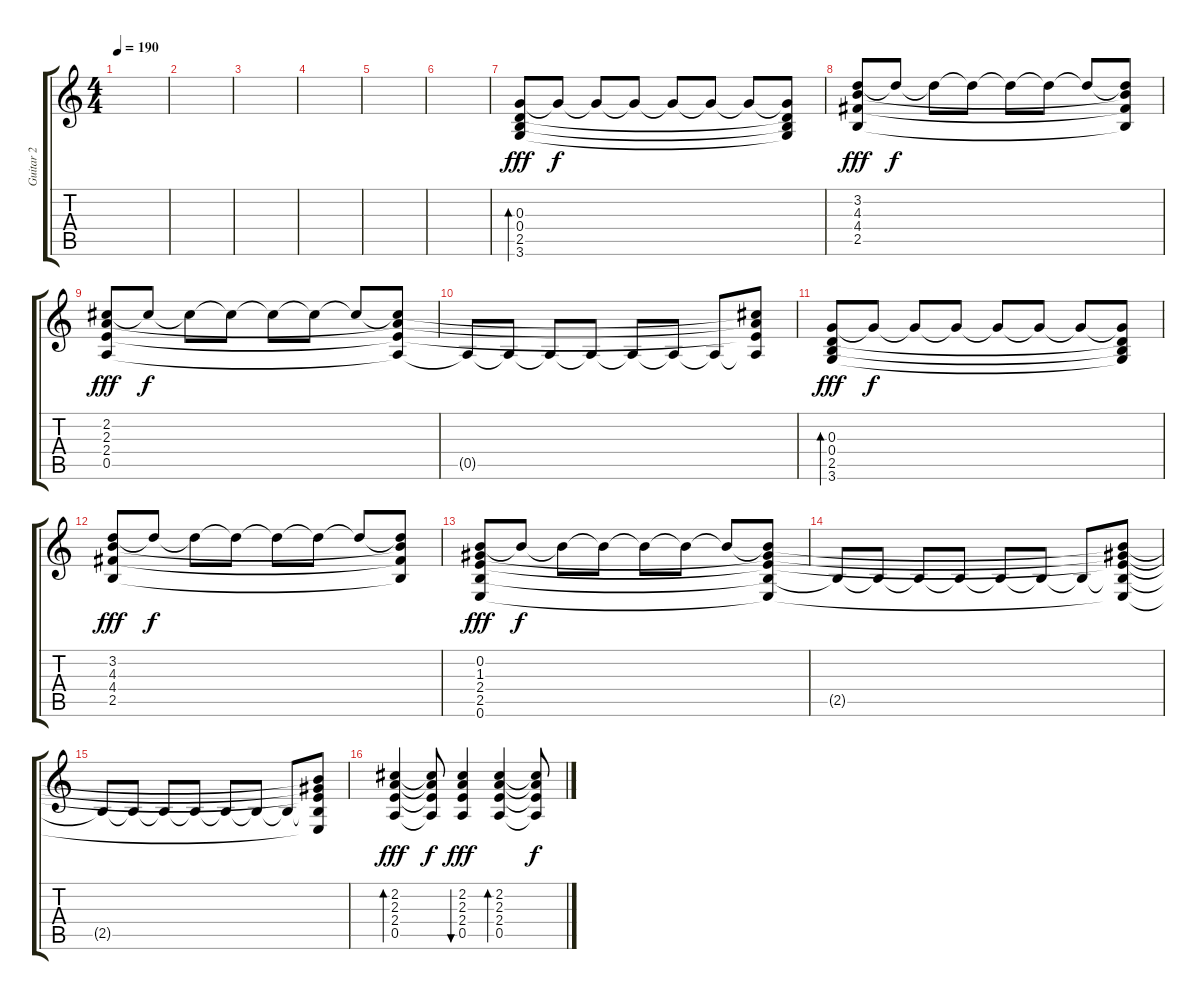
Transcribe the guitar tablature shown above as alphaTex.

\track ("Guitar 2" "Guitar 2") {instrument acousticguitarsteel}
\staff {score tabs}
\tuning (E4 B3 G3 D3 A2 E2) {hide}
\ts (4 4)
\tempo 190
\clef g2
\ks c
|
|
|
|
|
|
(0.3 0.4 2.5 3.6).8{bd 120 dy fff} 0.3{t}.8{dy f} 0.3{t}.8 0.3{t}.8 0.3{t}.8 0.3{t}.8 0.3{t}.8 (0.3{t} 0.4{t} 2.5{t} 3.6{t}).8 |
(3.2 4.3 4.4 2.5).8{dy fff} 3.2{t}.8{dy f} 3.2{t}.8 3.2{t}.8 3.2{t}.8 3.2{t}.8 3.2{t}.8 (3.2{t} 4.3{t} 4.4{t} 2.5{t}).8 |
(2.2 2.3 2.4 0.5).8{dy fff} 2.2{t}.8{dy f} 2.2{t}.8 2.2{t}.8 2.2{t}.8 2.2{t}.8 2.2{t}.8 (2.2{t} 2.3{t} 2.4{t} 0.5{t}).8 |
0.5{t}.8 0.5{t}.8 0.5{t}.8 0.5{t}.8 0.5{t}.8 0.5{t}.8 0.5{t}.8 (2.2{t} 2.3{t} 2.4{t} 0.5{t}).8 |
(0.3 0.4 2.5 3.6).8{bd 120 dy fff} 0.3{t}.8{dy f} 0.3{t}.8 0.3{t}.8 0.3{t}.8 0.3{t}.8 0.3{t}.8 (0.3{t} 0.4{t} 2.5{t} 3.6{t}).8 |
(3.2 4.3 4.4 2.5).8{dy fff} 3.2{t}.8{dy f} 3.2{t}.8 3.2{t}.8 3.2{t}.8 3.2{t}.8 3.2{t}.8 (3.2{t} 4.3{t} 4.4{t} 2.5{t}).8 |
(0.2 1.3 2.4 2.5 0.6).8{dy fff} 0.2{t}.8{dy f} 0.2{t}.8 0.2{t}.8 0.2{t}.8 0.2{t}.8 0.2{t}.8 (0.2{t} 1.3{t} 2.4{t} 2.5{t} 0.6{t}).8 |
2.5{t}.8 2.5{t}.8 2.5{t}.8 2.5{t}.8 2.5{t}.8 2.5{t}.8 2.5{t}.8 (0.2{t} 1.3{t} 2.4{t} 2.5{t} 0.6{t}).8 |
2.5{t}.8 2.5{t}.8 2.5{t}.8 2.5{t}.8 2.5{t}.8 2.5{t}.8 2.5{t}.8 (0.2{t} 1.3{t} 2.4{t} 2.5{t} 0.6{t}).8 |
(2.2 2.3 2.4 0.5).4{bd 60 dy fff} (2.2{t} 2.3{t} 2.4{t} 0.5{t}).8{dy f} (2.2 2.3 2.4 0.5).4{bu 60 dy fff} (2.2 2.3 2.4 0.5).4{bd 60} (2.2{t} 2.3{t} 2.4{t} 0.5{t}).8{dy f}
